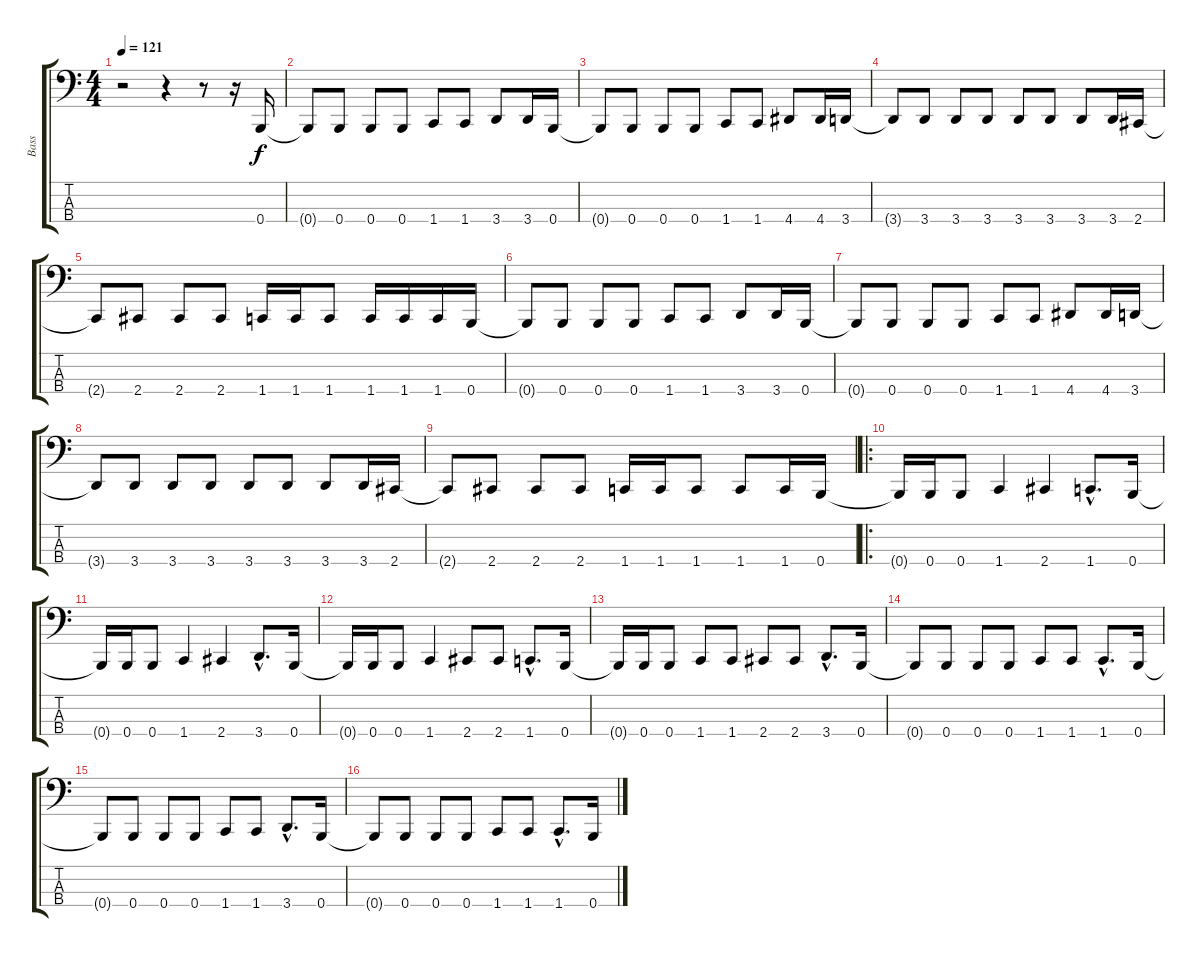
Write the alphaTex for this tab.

\track ("Bass" "Bass") {instrument electricbassfinger}
\staff {score tabs}
\tuning (E2 B1 Gb1 B0) {hide}
\ts (4 4)
\tempo 121
\clef f4
\ks c
r.2{dy f instrument electricbassfinger} r.4 r.8 r.16 0.4.16 |
0.4{t}.8 0.4.8 0.4.8 0.4.8 1.4.8 1.4.8 3.4.8 3.4.16 0.4.16 |
0.4{t}.8 0.4.8 0.4.8 0.4.8 1.4.8 1.4.8 4.4.8 4.4.16 3.4.16 |
3.4{t}.8 3.4.8 3.4.8 3.4.8 3.4.8 3.4.8 3.4.8 3.4.16 2.4.16 |
2.4{t}.8 2.4.8 2.4.8 2.4.8 1.4.16 1.4.16 1.4.8 1.4.16 1.4.16 1.4.16 0.4.16 |
0.4{t}.8 0.4.8 0.4.8 0.4.8 1.4.8 1.4.8 3.4.8 3.4.16 0.4.16 |
0.4{t}.8 0.4.8 0.4.8 0.4.8 1.4.8 1.4.8 4.4.8 4.4.16 3.4.16 |
3.4{t}.8 3.4.8 3.4.8 3.4.8 3.4.8 3.4.8 3.4.8 3.4.16 2.4.16 |
2.4{t}.8 2.4.8 2.4.8 2.4.8 1.4.16 1.4.16 1.4.8 1.4.8 1.4.16 0.4.16 |
\ro
0.4{t}.16 0.4.16 0.4.8 1.4.4 2.4.4 1.4{hac}.8{d} 0.4.16 |
0.4{t}.16 0.4.16 0.4.8 1.4.4 2.4.4 3.4{hac}.8{d} 0.4.16 |
0.4{t}.16 0.4.16 0.4.8 1.4.4 2.4.8 2.4.8 1.4{hac}.8{d} 0.4.16 |
0.4{t}.16 0.4.16 0.4.8 1.4.8 1.4.8 2.4.8 2.4.8 3.4{hac}.8{d} 0.4.16 |
0.4{t}.8 0.4.8 0.4.8 0.4.8 1.4.8 1.4.8 1.4{hac}.8{d} 0.4.16 |
0.4{t}.8 0.4.8 0.4.8 0.4.8 1.4.8 1.4.8 3.4{hac}.8{d} 0.4.16 |
0.4{t}.8 0.4.8 0.4.8 0.4.8 1.4.8 1.4.8 1.4{hac}.8{d} 0.4.16
